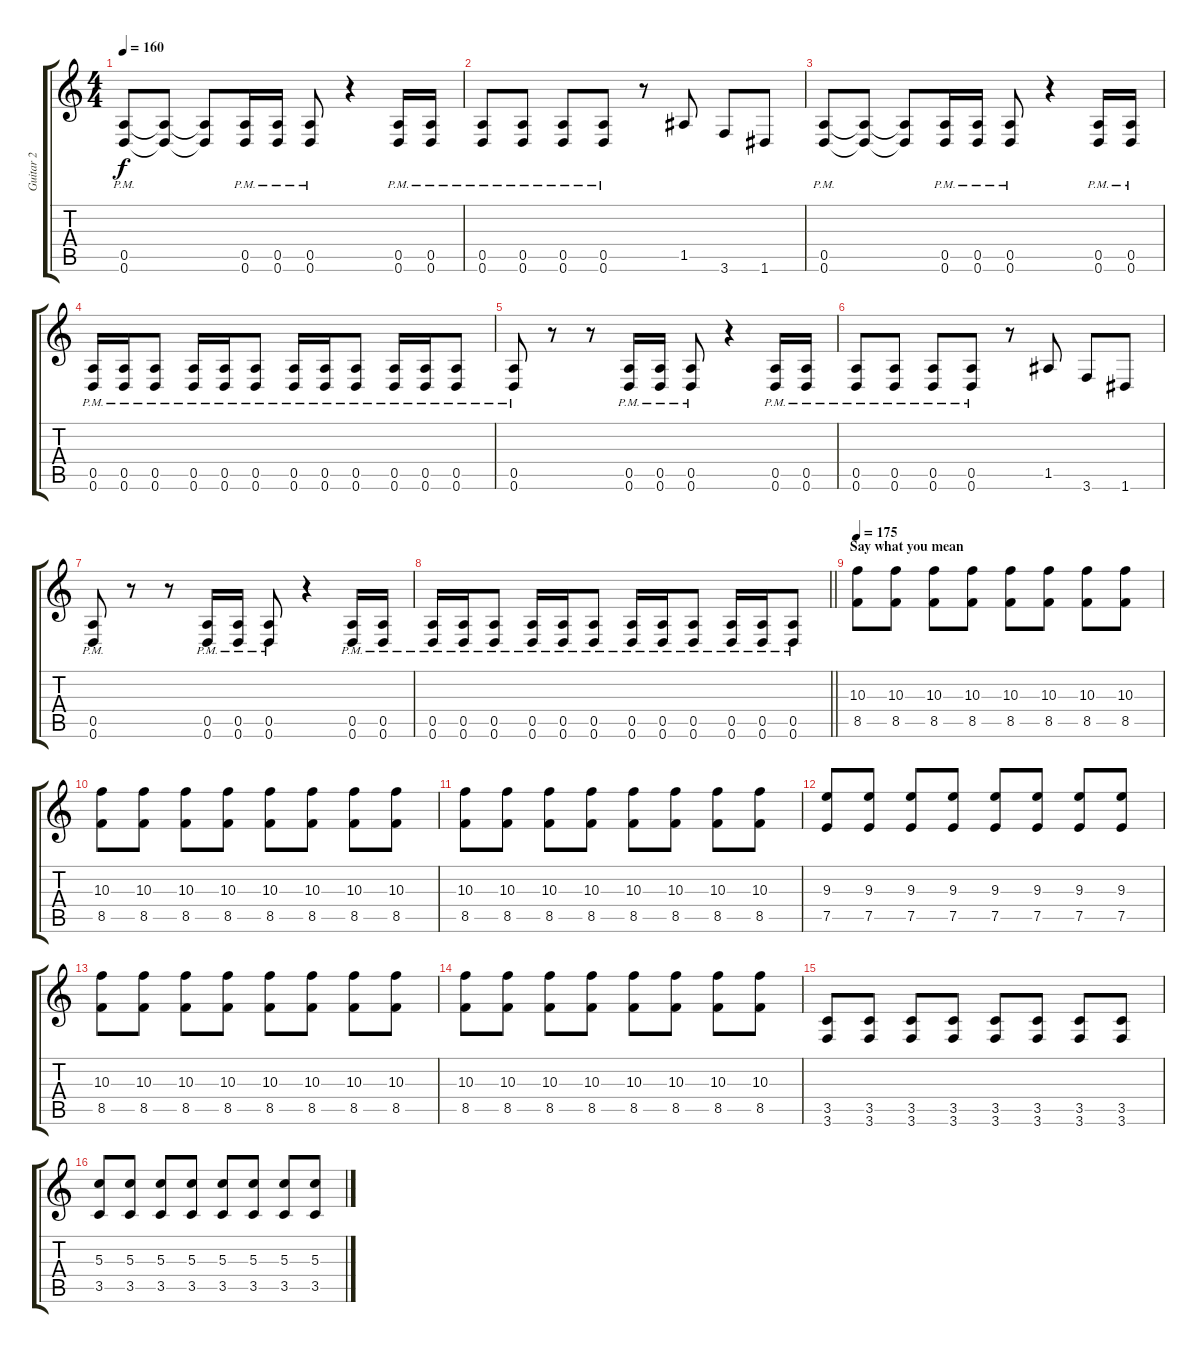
\track ("Guitar 2" "Guitar 2") {instrument distortionguitar}
\staff {score tabs}
\tuning (E4 B3 G3 D3 A2 D2) {hide}
\ts (4 4)
\tempo 160
\clef g2
\ks c
(0.5{pm} 0.6{pm}).8{dy f} (0.5{t} 0.6{t}).8 (0.5{t} 0.6{t}).8 (0.5{pm} 0.6{pm}).16 (0.5{pm} 0.6{pm}).16 (0.5{pm} 0.6{pm}).8 r.4 (0.5{pm} 0.6{pm}).16 (0.5{pm} 0.6{pm}).16 |
(0.5{pm} 0.6{pm}).8 (0.5{pm} 0.6{pm}).8 (0.5{pm} 0.6{pm}).8 (0.5{pm} 0.6{pm}).8 r.8 1.5.8 3.6.8 1.6.8 |
(0.5{pm} 0.6{pm}).8 (0.5{t} 0.6{t}).8 (0.5{t} 0.6{t}).8 (0.5{pm} 0.6{pm}).16 (0.5{pm} 0.6{pm}).16 (0.5{pm} 0.6{pm}).8 r.4 (0.5{pm} 0.6{pm}).16 (0.5{pm} 0.6{pm}).16 |
(0.5{pm} 0.6{pm}).16 (0.5{pm} 0.6{pm}).16 (0.5{pm} 0.6{pm}).8 (0.5{pm} 0.6{pm}).16 (0.5{pm} 0.6{pm}).16 (0.5{pm} 0.6{pm}).8 (0.5{pm} 0.6{pm}).16 (0.5{pm} 0.6{pm}).16 (0.5{pm} 0.6{pm}).8 (0.5{pm} 0.6{pm}).16 (0.5{pm} 0.6{pm}).16 (0.5{pm} 0.6{pm}).8 |
(0.5{pm} 0.6{pm}).8 r.8 r.8 (0.5{pm} 0.6{pm}).16 (0.5{pm} 0.6{pm}).16 (0.5{pm} 0.6{pm}).8 r.4 (0.5{pm} 0.6{pm}).16 (0.5{pm} 0.6{pm}).16 |
(0.5{pm} 0.6{pm}).8 (0.5{pm} 0.6{pm}).8 (0.5{pm} 0.6{pm}).8 (0.5{pm} 0.6{pm}).8 r.8 1.5.8 3.6.8 1.6.8 |
(0.5{pm} 0.6{pm}).8 r.8 r.8 (0.5{pm} 0.6{pm}).16 (0.5{pm} 0.6{pm}).16 (0.5{pm} 0.6{pm}).8 r.4 (0.5{pm} 0.6{pm}).16 (0.5{pm} 0.6{pm}).16 |
\barLineRight lightlight
(0.5{pm} 0.6{pm}).16 (0.5{pm} 0.6{pm}).16 (0.5{pm} 0.6{pm}).8 (0.5{pm} 0.6{pm}).16 (0.5{pm} 0.6{pm}).16 (0.5{pm} 0.6{pm}).8 (0.5{pm} 0.6{pm}).16 (0.5{pm} 0.6{pm}).16 (0.5{pm} 0.6{pm}).8 (0.5{pm} 0.6{pm}).16 (0.5{pm} 0.6{pm}).16 (0.5{pm} 0.6{pm}).8 |
\section ("" "Say what you mean")
\tempo 175
(10.3 8.5).8 (10.3 8.5).8 (10.3 8.5).8 (10.3 8.5).8 (10.3 8.5).8 (10.3 8.5).8 (10.3 8.5).8 (10.3 8.5).8 |
(10.3 8.5).8 (10.3 8.5).8 (10.3 8.5).8 (10.3 8.5).8 (10.3 8.5).8 (10.3 8.5).8 (10.3 8.5).8 (10.3 8.5).8 |
(10.3 8.5).8 (10.3 8.5).8 (10.3 8.5).8 (10.3 8.5).8 (10.3 8.5).8 (10.3 8.5).8 (10.3 8.5).8 (10.3 8.5).8 |
(9.3 7.5).8 (9.3 7.5).8 (9.3 7.5).8 (9.3 7.5).8 (9.3 7.5).8 (9.3 7.5).8 (9.3 7.5).8 (9.3 7.5).8 |
(10.3 8.5).8 (10.3 8.5).8 (10.3 8.5).8 (10.3 8.5).8 (10.3 8.5).8 (10.3 8.5).8 (10.3 8.5).8 (10.3 8.5).8 |
(10.3 8.5).8 (10.3 8.5).8 (10.3 8.5).8 (10.3 8.5).8 (10.3 8.5).8 (10.3 8.5).8 (10.3 8.5).8 (10.3 8.5).8 |
(3.5 3.6).8 (3.5 3.6).8 (3.5 3.6).8 (3.5 3.6).8 (3.5 3.6).8 (3.5 3.6).8 (3.5 3.6).8 (3.5 3.6).8 |
(5.3 3.5).8 (5.3 3.5).8 (5.3 3.5).8 (5.3 3.5).8 (5.3 3.5).8 (5.3 3.5).8 (5.3 3.5).8 (5.3 3.5).8
